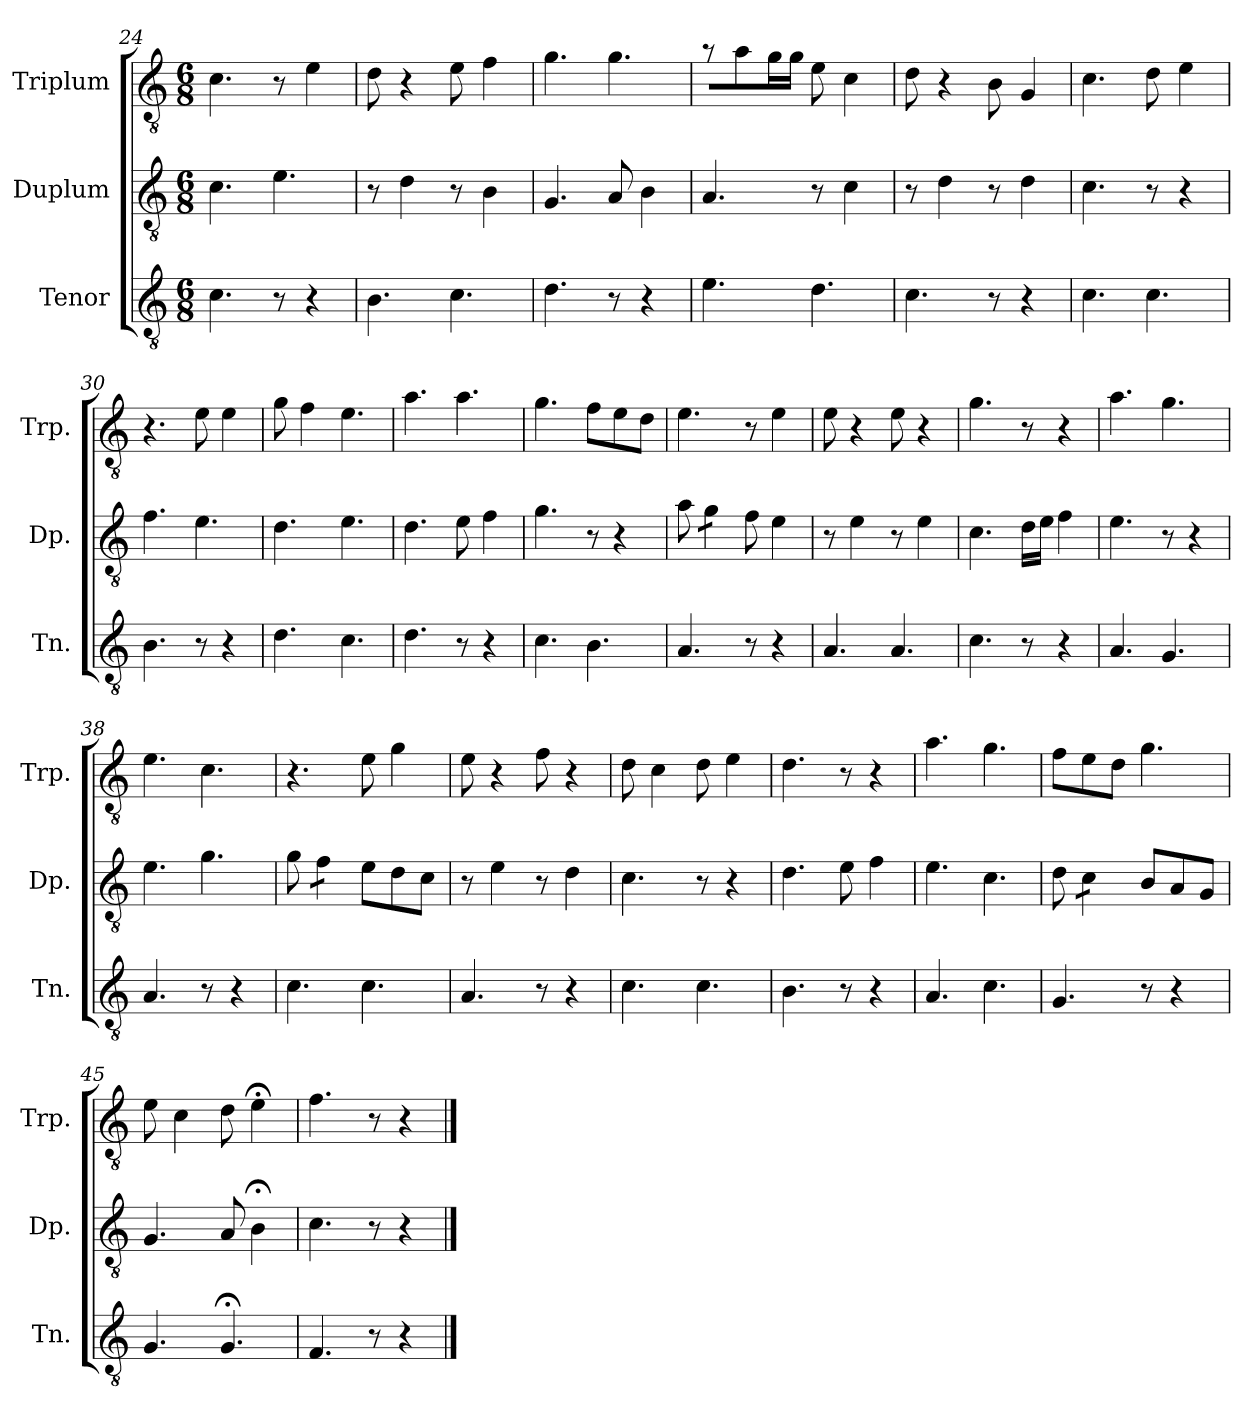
**kern	**kern	**kern
*part3	*part2	*part1
*staff3	*staff2	*staff1
*I"Tenor	*I"Duplum	*I"Triplum
*I'Tn.	*I'Dp.	*I'Trp.
*clefGv2	*clefGv2	*clefGv2
*k[]	*k[]	*k[]
*M6/8	*M6/8	*M6/8
=24	=24	=24
4.c\	4.c\	4.c\
8r	4.e\	8r
4r	.	4e\
=25	=25	=25
4.B\	8r	8d\
.	4d\	4r
4.c\	8r	8e\
.	4B\	4f\
=26	=26	=26
4.d\	4.G/	4.g\
8r	8A/	4.g\
4r	4B\	.
=27	=27	=27
4.e\	4.A/	8r
.	.	8a\L
*	*	*tremolo
.	.	16g\
.	.	16g\JJ
*	*	*Xtremolo
4.d\	8r	8e\
.	4c\	4c\
=28	=28	=28
4.c\	8r	8d\
.	4d\	4r
8r	8r	8B\
4r	4d\	4G/
=29	=29	=29
4.c\	4.c\	4.c\
4.c\	8r	8d\
.	4r	4e\
=30	=30	=30
4.B\	4.f\	4.r
8r	4.e\	8e\
4r	.	4e\
!!LO:PB:g=z
=31	=31	=31
4.d\	4.d\	8g\
.	.	4f\
4.c\	4.e\	4.e\
=32	=32	=32
4.d\	4.d\	4.a\
8r	8e\	4.a\
4r	4f\	.
=33	=33	=33
4.c\	4.g\	4.g\
4.B\	8r	8f\L
.	4r	8e\
.	.	8d\J
=34	=34	=34
4.A/	8a\	4.e\
*	*tremolo	*
.	8g\L	.
.	8g\J	.
*	*Xtremolo	*
8r	8f\	8r
4r	4e\	4e\
=35	=35	=35
4.A/	8r	8e\
.	4e\	4r
4.A/	8r	8e\
.	4e\	4r
=36	=36	=36
4.c\	4.c\	4.g\
8r	16d\LL	8r
.	16e\JJ	.
4r	4f\	4r
=37	=37	=37
4.A/	4.e\	4.a\
4.G/	8r	4.g\
.	4r	.
=38	=38	=38
4.A/	4.e\	4.e\
8r	4.g\	4.c\
4r	.	.
=39	=39	=39
4.c\	8g\	4.r
*	*tremolo	*
.	8f\L	.
.	8f\J	.
*	*Xtremolo	*
4.c\	8e\L	8e\
.	8d\	4g\
.	8c\J	.
=40	=40	=40
4.A/	8r	8e\
.	4e\	4r
8r	8r	8f\
4r	4d\	4r
!!LO:LB:g=z
=41	=41	=41
4.c\	4.c\	8d\
.	.	4c\
4.c\	8r	8d\
.	4r	4e\
=42	=42	=42
4.B\	4.d\	4.d\
8r	8e\	8r
4r	4f\	4r
=43	=43	=43
4.A/	4.e\	4.a\
4.c\	4.c\	4.g\
=44	=44	=44
4.G/	8d\	8f\L
*	*tremolo	*
.	8c\L	8e\
.	8c\J	8d\J
*	*Xtremolo	*
8r	8B/L	4.g\
4r	8A/	.
.	8G/J	.
=45	=45	=45
4.G/	4.G/	8e\
.	.	4c\
4.G;</	8A/	8d\
.	4B;<\	4e;<\
=46	=46	=46
4.F/	4.c\	4.f\
8r	8r	8r
4r	4r	4r
==	==	==
*-	*-	*-
